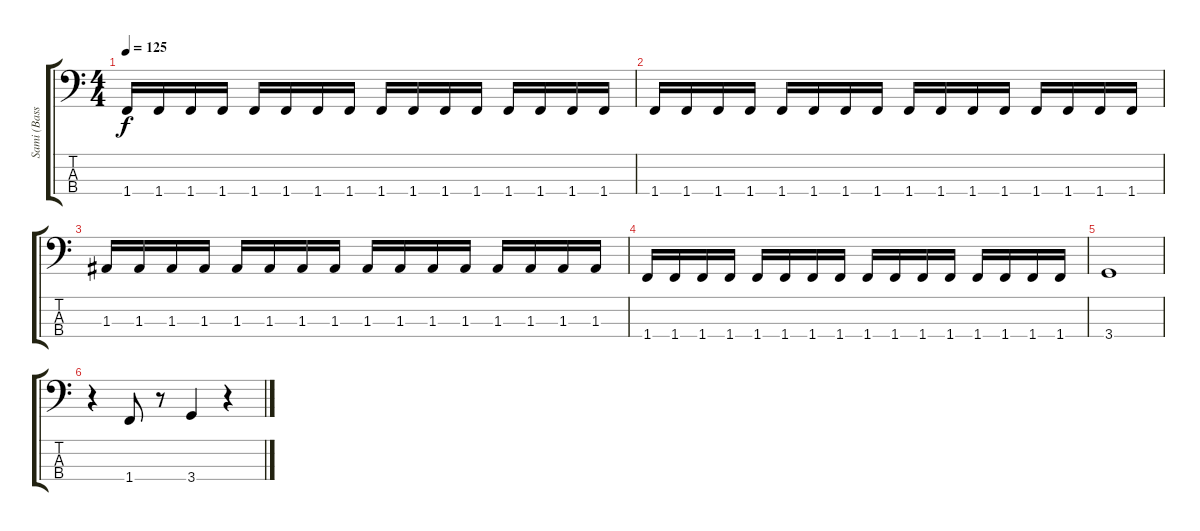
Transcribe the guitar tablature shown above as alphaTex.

\track ("Sami (Bass)" "Sami (Bass") {instrument electricbasspick}
\staff {score tabs}
\tuning (G2 D2 A1 E1) {hide}
\ts (4 4)
\tempo 125
\clef f4
\ks c
1.4.16{dy f} 1.4.16 1.4.16 1.4.16 1.4.16 1.4.16 1.4.16 1.4.16 1.4.16 1.4.16 1.4.16 1.4.16 1.4.16 1.4.16 1.4.16 1.4.16 |
1.4.16 1.4.16 1.4.16 1.4.16 1.4.16 1.4.16 1.4.16 1.4.16 1.4.16 1.4.16 1.4.16 1.4.16 1.4.16 1.4.16 1.4.16 1.4.16 |
1.3.16 1.3.16 1.3.16 1.3.16 1.3.16 1.3.16 1.3.16 1.3.16 1.3.16 1.3.16 1.3.16 1.3.16 1.3.16 1.3.16 1.3.16 1.3.16 |
1.4.16 1.4.16 1.4.16 1.4.16 1.4.16 1.4.16 1.4.16 1.4.16 1.4.16 1.4.16 1.4.16 1.4.16 1.4.16 1.4.16 1.4.16 1.4.16 |
3.4.1 |
r.4 1.4.8 r.8 3.4.4 r.4
